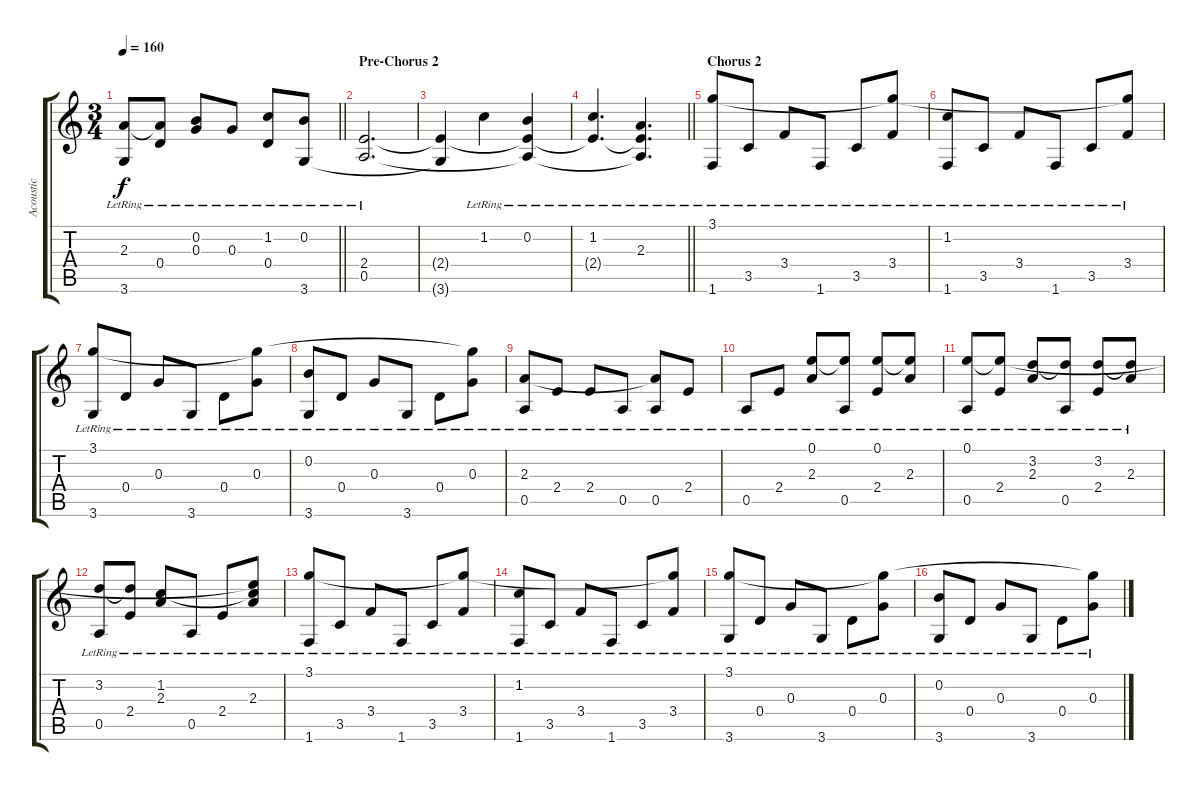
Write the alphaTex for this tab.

\track ("Acoustic" "Acoustic") {instrument acousticguitarsteel}
\staff {score tabs}
\tuning (E4 B3 G3 D3 A2 E2) {hide}
\ts (3 4)
\tempo 160
\clef g2
\barLineRight lightlight
\ks c
(2.3{lr} 3.6{lr}).8{dy f} (2.3{t} 0.4{lr}).8 (0.2{lr} 0.3{lr}).8 0.3{lr}.8 (1.2{lr} 0.4{lr}).8 (0.2{lr} 3.6{lr}).8 |
\section ("" "Pre-Chorus 2")
(2.4 0.5{lr}).2{d} |
(2.4{t} 3.6{t}).4 1.2{lr}.4 (0.2{lr} 2.4{t} 0.5{t}).4 |
\barLineRight lightlight
(1.2{lr} 2.4{t}).4{d} (2.3{lr} 2.4{t} 0.5{t}).4{d} |
\section ("" "Chorus 2")
(3.1 1.6{lr}).8 3.5{lr}.8 3.4{lr}.8{beam merge} 1.6{lr}.8 3.5{lr}.8 (3.1{t} 3.4{lr}).8 |
(1.2{lr} 1.6{lr}).8 3.5{lr}.8 3.4{lr}.8{beam merge} 1.6{lr}.8 3.5{lr}.8 (3.1{t} 3.4{lr}).8 |
(3.1 3.6{lr}).8 0.4{lr}.8 0.3{lr}.8{beam merge} 3.6{lr}.8 0.4{lr}.8 (3.1{t} 0.3{lr}).8 |
(0.2{lr} 3.6{lr}).8 0.4{lr}.8 0.3{lr}.8{beam merge} 3.6{lr}.8 0.4{lr}.8 (3.1{t} 0.3{lr}).8 |
(2.3{lr} 0.5{lr}).8 2.4{lr}.8 2.4{lr}.8{beam merge} 0.5{lr}.8 (2.3{t} 0.5{lr}).8 2.4{lr}.8 |
0.5{lr}.8 2.4{lr}.8 (0.1 2.3{lr}).8{beam merge} (0.1{t} 0.5{lr}).8 (0.1 2.4{lr}).8 (0.1{t} 2.3{lr}).8 |
(0.1 0.5{lr}).8 (0.1{t} 2.4{lr}).8 (3.2 2.3{lr}).8{beam merge} (3.2{t} 0.5{lr}).8 (3.2 2.4{lr}).8 (3.2{t} 2.3{lr}).8 |
(3.2 0.5{lr}).8 (3.2{t} 2.4{lr}).8 (1.2 2.3{lr}).8{beam merge} 0.5{lr}.8 2.4{lr}.8 (0.1{t} 1.2{t} 2.3{lr}).8 |
(3.1 1.6{lr}).8 3.5{lr}.8 3.4{lr}.8{beam merge} 1.6{lr}.8 3.5{lr}.8 (3.1{t} 3.4{lr}).8 |
(1.2{lr} 1.6{lr}).8 3.5{lr}.8 3.4{lr}.8{beam merge} 1.6{lr}.8 3.5{lr}.8 (3.1{t} 3.4{lr}).8 |
(3.1 3.6{lr}).8 0.4{lr}.8 0.3{lr}.8{beam merge} 3.6{lr}.8 0.4{lr}.8 (3.1{t} 0.3{lr}).8 |
(0.2{lr} 3.6{lr}).8 0.4{lr}.8 0.3{lr}.8{beam merge} 3.6{lr}.8 0.4{lr}.8 (3.1{t} 0.3{lr}).8
